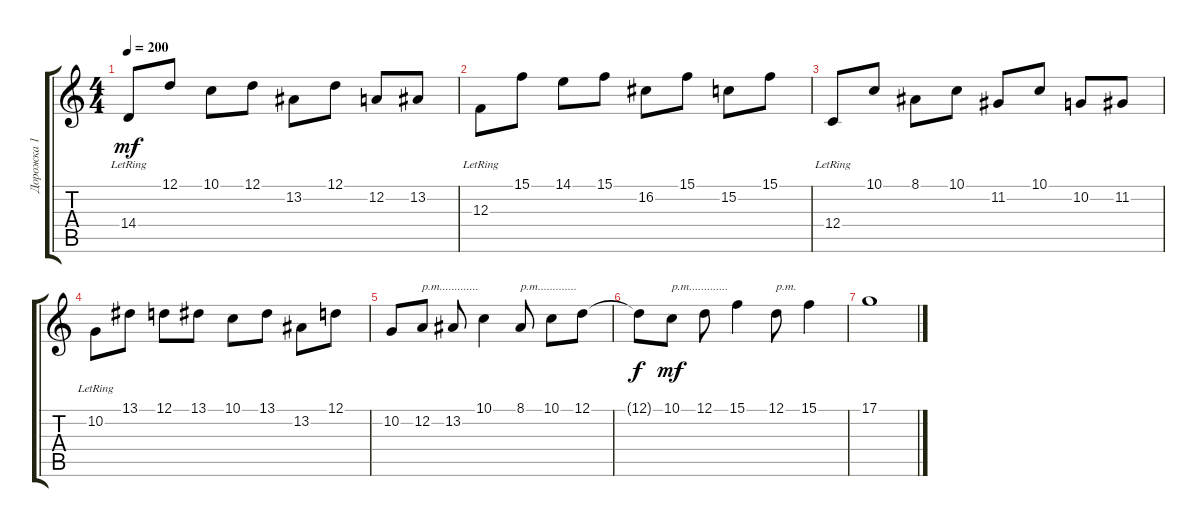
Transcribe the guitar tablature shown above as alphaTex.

\track ("Дорожка 1" "Дорожка 1") {instrument fx4atmosphere}
\staff {score tabs}
\tuning (D4 A3 F3 C3 G2 D2) {hide}
\ts (4 4)
\tempo 200
\clef g2
\ks c
14.4{lr}.8{dy mf} 12.1.8 10.1.8 12.1.8 13.2.8 12.1.8 12.2.8 13.2.8 |
12.3{lr}.8 15.1.8 14.1.8 15.1.8 16.2.8 15.1.8 15.2.8 15.1.8 |
12.4{lr}.8 10.1.8 8.1.8 10.1.8 11.2.8 10.1.8 10.2.8 11.2.8 |
10.2{lr}.8 13.1.8 12.1.8 13.1.8 10.1.8 13.1.8 13.2.8 12.1.8 |
10.2.8 12.2.8{txt "p.m............."} 13.2.8 10.1.4 8.1.8{txt "p.m............."} 10.1.8 12.1.8 |
12.1{t}.8{dy f} 10.1.8{txt "p.m............." dy mf} 12.1.8 15.1.4 12.1.8{txt "p.m."} 15.1.4 |
17.1.1
